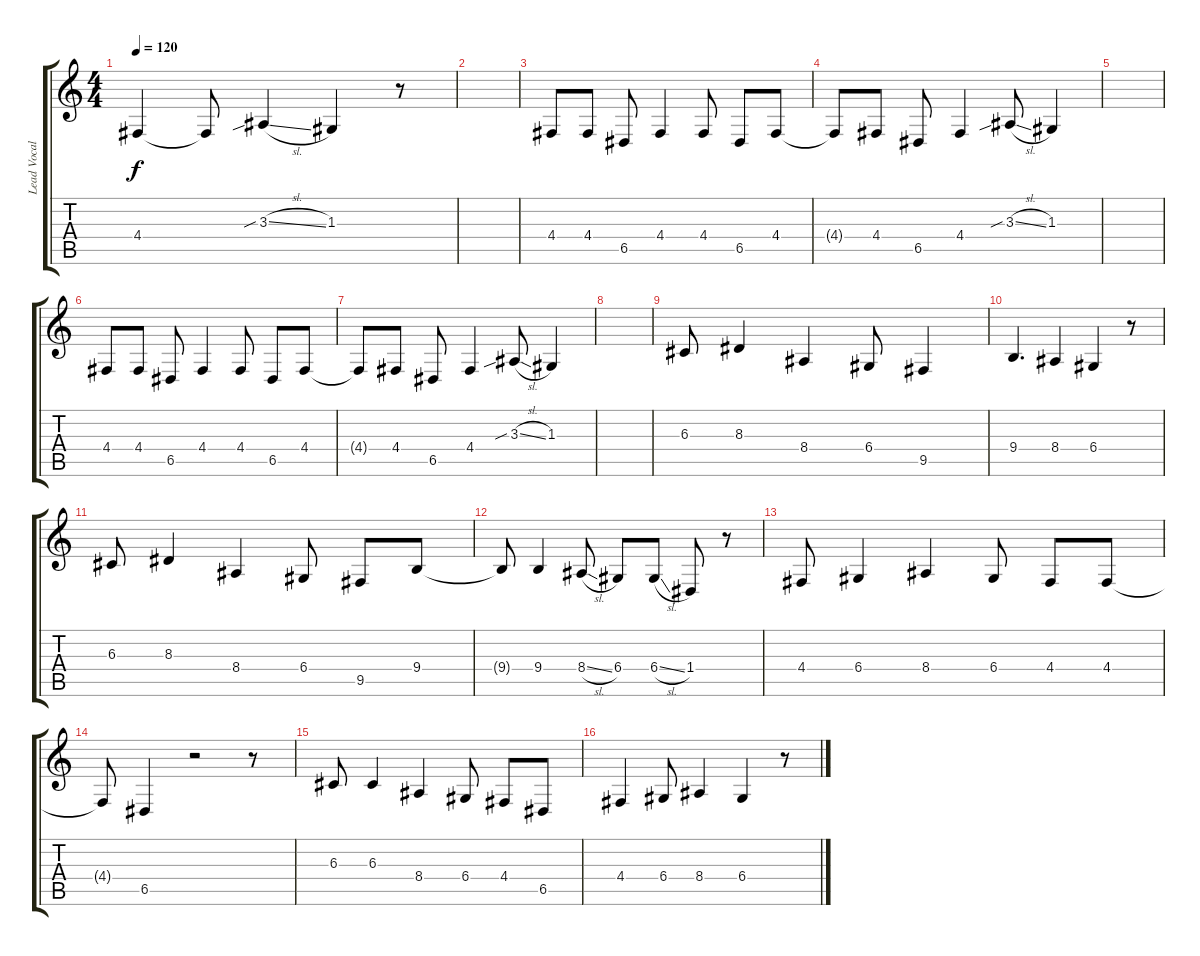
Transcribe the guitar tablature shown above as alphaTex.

\track ("Lead Vocals" "Lead Vocal") {instrument viola}
\staff {score tabs}
\tuning (E4 B3 G3 D3 A2 E2) {hide}
\ts (4 4)
\tempo 120
\clef g2
\ks c
4.4.4{dy f} 4.4{t}.8 3.3{sib sl}.4 1.3.4 r.8 |
|
4.4.8 4.4.8 6.5.8 4.4.4 4.4.8 6.5.8 4.4.8 |
4.4{t}.8 4.4.8 6.5.8 4.4.4 3.3{sib sl}.8 1.3.4 |
|
4.4.8 4.4.8 6.5.8 4.4.4 4.4.8 6.5.8 4.4.8 |
4.4{t}.8 4.4.8 6.5.8 4.4.4 3.3{sib sl}.8 1.3.4 |
|
6.3.8 8.3.4 8.4.4 6.4.8 9.5.4 |
9.4.4{d} 8.4.4 6.4.4 r.8 |
6.3.8 8.3.4 8.4.4 6.4.8 9.5.8 9.4.8 |
9.4{t}.8 9.4.4 8.4{sl}.8 6.4.8 6.4{sl}.8 1.4.8 r.8 |
4.4.8 6.4.4 8.4.4 6.4.8 4.4.8 4.4.8 |
4.4{t}.8 6.5.4 r.2 r.8 |
6.3.8 6.3.4 8.4.4 6.4.8 4.4.8 6.5.8 |
4.4.4 6.4.8 8.4.4 6.4.4 r.8
